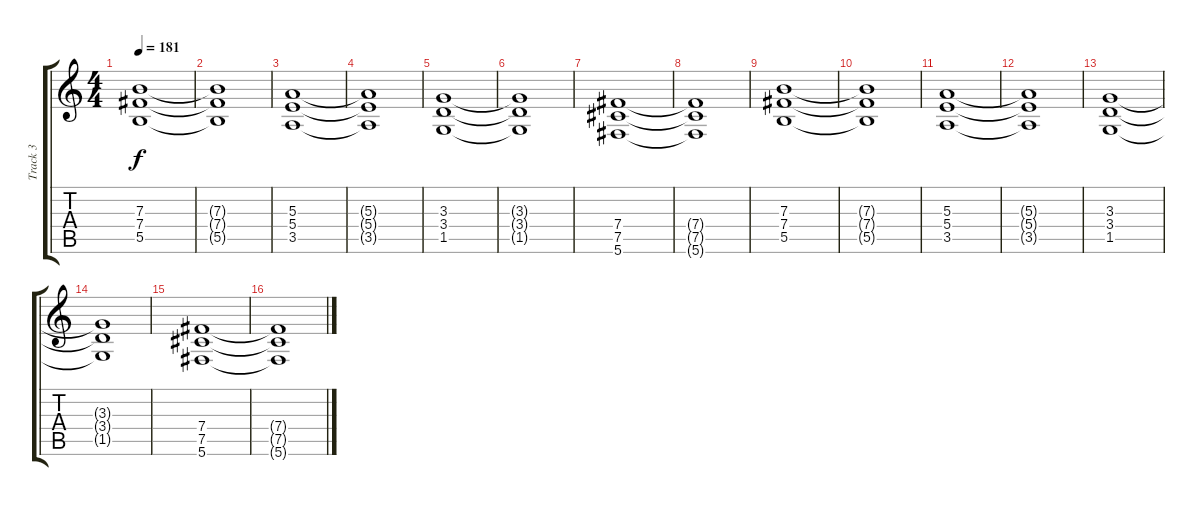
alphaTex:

\track ("Track 3" "Track 3") {instrument distortionguitar}
\staff {score tabs}
\tuning (Db4 Ab3 E3 B2 Gb2 Db2) {hide}
\ts (4 4)
\tempo 181
\clef g2
\ks c
(7.3 7.4 5.5).1{dy f} |
(7.3{t} 7.4{t} 5.5{t}).1 |
(5.3 5.4 3.5).1 |
(5.3{t} 5.4{t} 3.5{t}).1 |
(3.3 3.4 1.5).1 |
(3.3{t} 3.4{t} 1.5{t}).1 |
(7.4 7.5 5.6).1 |
(7.4{t} 7.5{t} 5.6{t}).1 |
(7.3 7.4 5.5).1 |
(7.3{t} 7.4{t} 5.5{t}).1 |
(5.3 5.4 3.5).1 |
(5.3{t} 5.4{t} 3.5{t}).1 |
(3.3 3.4 1.5).1 |
(3.3{t} 3.4{t} 1.5{t}).1 |
(7.4 7.5 5.6).1 |
(7.4{t} 7.5{t} 5.6{t}).1
